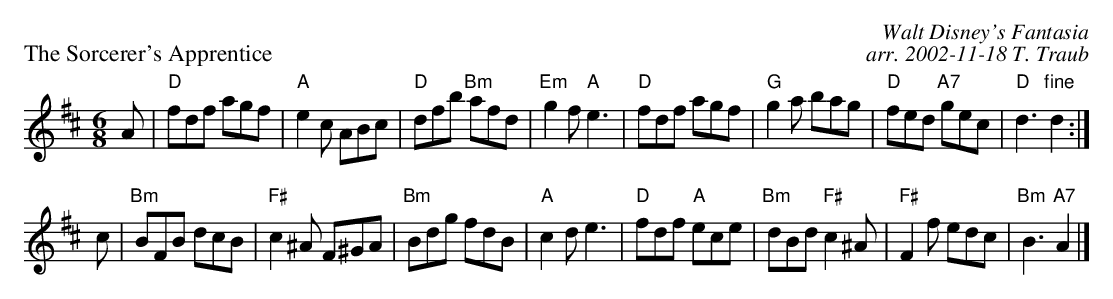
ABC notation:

X:1
P: The Sorcerer's Apprentice
C: Walt Disney's Fantasia
C: arr. 2002-11-18 T. Traub
M: 6/8
L: 1/8
K: D
A \
| "D"fdf agf | "A"e2 c ABc | "D"dfb "Bm"afd | "Em"g2 f "A"e3 \
| "D"fdf agf | "G"g2 a bag | "D"fed "A7"gec | "D"d3 "fine"d2 :|
c \
| "Bm"BFB    dcB | "F#"c2^A F^GA | "Bm"Bdg fdB | "A"c2 d e3 \
|  "D"fdf "A"ece | "Bm"dBd "F#"c2 ^A | "F#"F2 f edc | "Bm"B3 "A7"A2 |]
